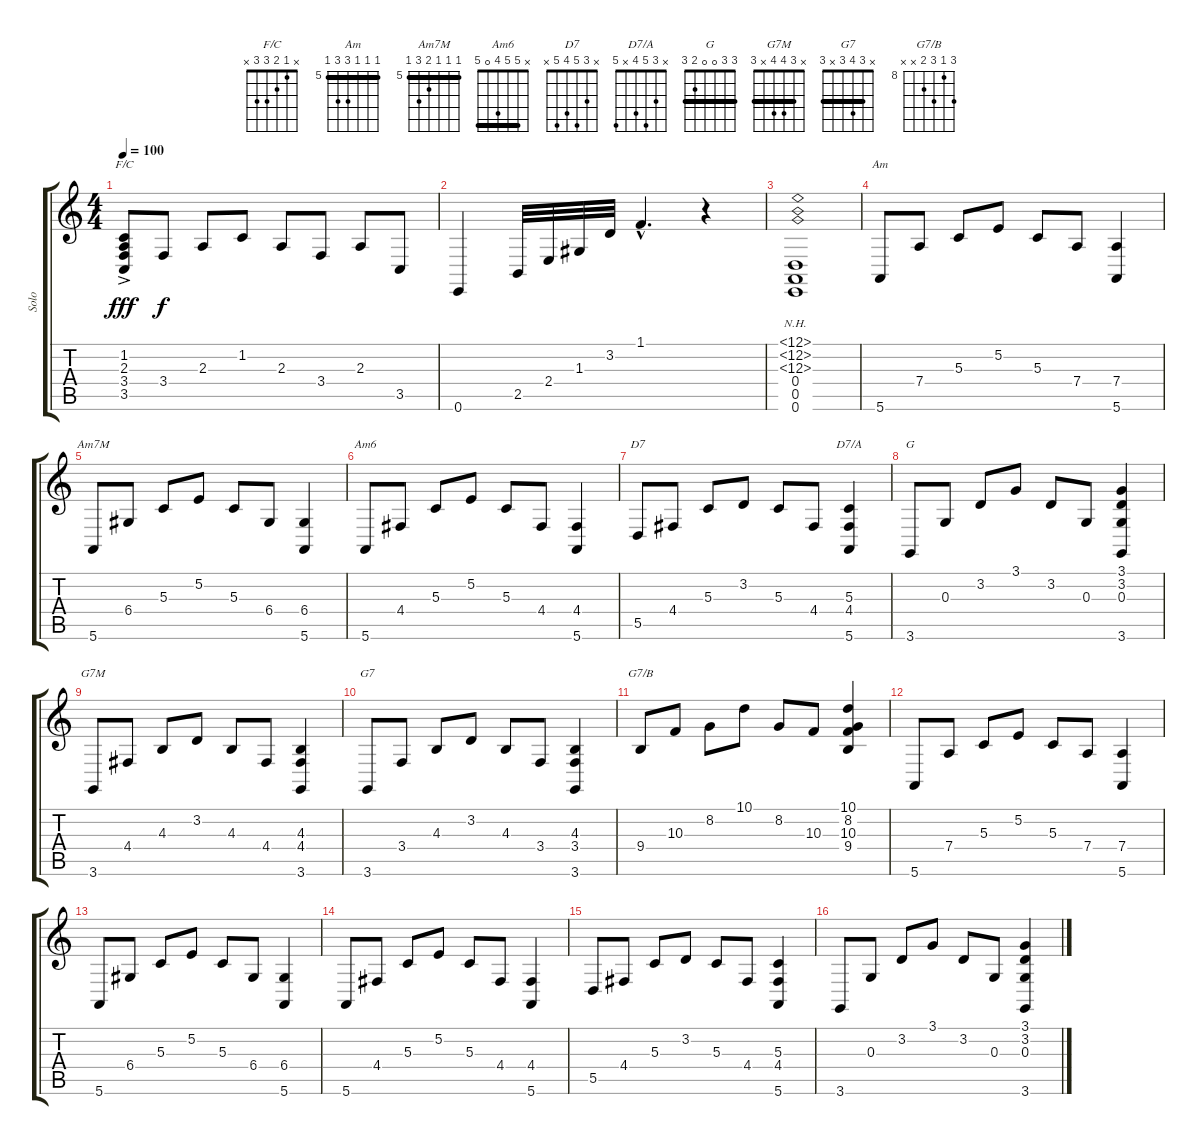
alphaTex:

\track ("Solo" "Solo") {instrument stringensemble2}
\staff {score tabs}
\tuning (E4 B3 G3 D3 A2 E2) {hide}
\chord ("F/C" x 1 2 3 3 x)
\chord ("Am" 5 5 5 7 7 5) {firstfret 5 barre 5}
\chord ("Am7M" 5 5 5 6 7 5) {firstfret 5 barre 5}
\chord ("Am6" x 5 5 4 0 5) {barre 5}
\chord ("D7" x 3 5 4 5 x)
\chord ("D7/A" x 3 5 4 x 5)
\chord ("G" 3 3 0 0 2 3) {barre 3}
\chord ("G7M" x 3 4 4 x 3) {barre 3}
\chord ("G7" x 3 4 3 x 3) {barre 3}
\chord ("G7/B" 10 8 10 9 x x) {firstfret 8}
\ts (4 4)
\tempo 100
\clef g2
\ks c
(1.2{ac} 2.3 3.4 3.5).8{ch "F/C" dy fff} 3.4.8{dy f} 2.3.8 1.2.8 2.3.8 3.4.8 2.3.8 3.5.8 |
0.6.4 2.5.32 2.4.32 1.3.32 3.2.32 1.1{hac}.4{d} r.4 |
(12.1{nh} 12.2{nh} 12.3{nh} 0.4 0.5 0.6).1 |
5.6.8{ch "Am"} 7.4.8 5.3.8 5.2.8 5.3.8 7.4.8 (7.4 5.6).4 |
5.6.8{ch "Am7M"} 6.4.8 5.3.8 5.2.8 5.3.8 6.4.8 (6.4 5.6).4 |
\ks aminor
5.6.8{ch "Am6"} 4.4.8 5.3.8 5.2.8 5.3.8 4.4.8 (4.4 5.6).4 |
\ks c
5.5.8{ch "D7"} 4.4.8 5.3.8 3.2.8 5.3.8 4.4.8 (5.3 4.4 5.6).4{ch "D7/A"} |
3.6.8{ch "G"} 0.3.8 3.2.8 3.1.8 3.2.8 0.3.8 (3.1 3.2 0.3 3.6).4 |
3.6.8{ch "G7M"} 4.4.8 4.3.8 3.2.8 4.3.8 4.4.8 (4.3 4.4 3.6).4 |
3.6.8{ch "G7"} 3.4.8 4.3.8 3.2.8 4.3.8 3.4.8 (4.3 3.4 3.6).4 |
9.4.8{ch "G7/B"} 10.3.8 8.2.8 10.1.8 8.2.8 10.3.8 (10.1 8.2 10.3 9.4).4 |
\ks aminor
5.6.8 7.4.8 5.3.8 5.2.8 5.3.8 7.4.8 (7.4 5.6).4 |
\ks c
5.6.8 6.4.8 5.3.8 5.2.8 5.3.8 6.4.8 (6.4 5.6).4 |
\ks aminor
5.6.8 4.4.8 5.3.8 5.2.8 5.3.8 4.4.8 (4.4 5.6).4 |
\ks c
5.5.8 4.4.8 5.3.8 3.2.8 5.3.8 4.4.8 (5.3 4.4 5.6).4 |
3.6.8 0.3.8 3.2.8 3.1.8 3.2.8 0.3.8 (3.1 3.2 0.3 3.6).4
